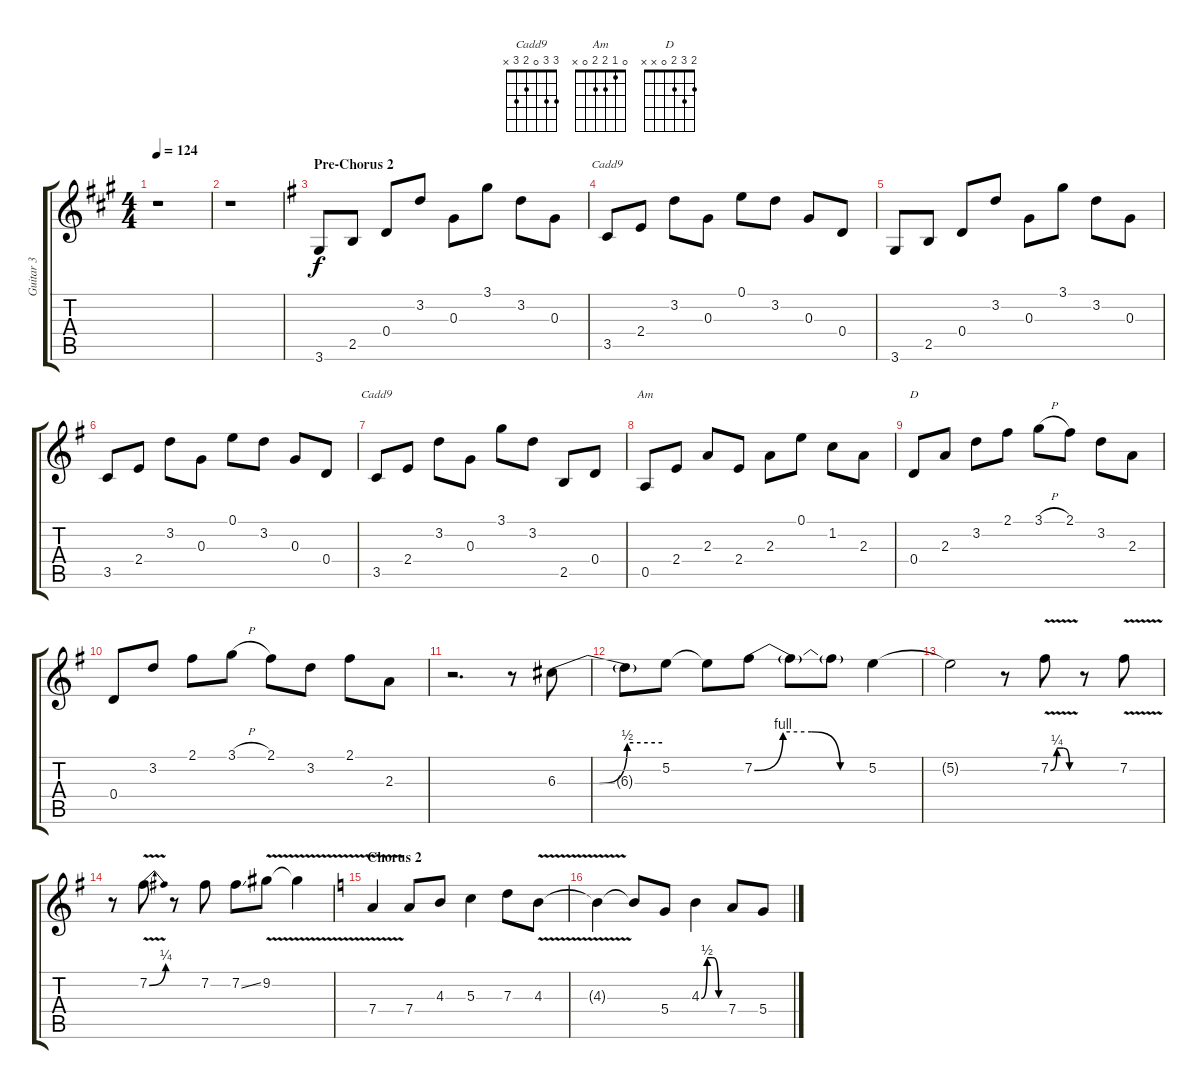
\track ("Guitar 3" "Guitar 3") {instrument distortionguitar}
\staff {score tabs}
\tuning (E4 B3 G3 D3 A2 E2) {hide}
\chord ("Cadd9" 0 3 0 2 3 x)
\chord ("Cadd9" 3 3 0 2 3 x)
\chord ("Am" 0 1 2 2 0 x)
\chord ("D" 2 3 2 0 x x)
\ts (4 4)
\tempo 124
\clef g2
\ks a
r.1{dy f} |
r.1 |
\section ("" "Pre-Chorus 2")
\ks g
3.6.8{volume 15 balance 13 instrument electricguitarclean} 2.5.8 0.4.8 3.2.8 0.3.8 3.1.8 3.2.8 0.3.8 |
3.5.8{ch "Cadd9"} 2.4.8 3.2.8 0.3.8 0.1.8 3.2.8 0.3.8 0.4.8 |
3.6.8 2.5.8 0.4.8 3.2.8 0.3.8 3.1.8 3.2.8 0.3.8 |
3.5.8 2.4.8 3.2.8 0.3.8 0.1.8 3.2.8 0.3.8 0.4.8 |
3.5.8{ch "Cadd9"} 2.4.8 3.2.8 0.3.8 3.1.8 3.2.8 2.5.8 0.4.8 |
0.5.8{ch "Am"} 2.4.8 2.3.8 2.4.8 2.3.8 0.1.8 1.2.8 2.3.8 |
0.4.8{ch "D"} 2.3.8 3.2.8 2.1.8 3.1{h}.8 2.1.8 3.2.8 2.3.8 |
0.4.8 3.2.8 2.1.8 3.1{h}.8 2.1.8 3.2.8 2.1.8 2.3.8 |
r.2{d volume 13 instrument distortionguitar} r.8 6.3{be (custom 0 0 24 0 40 2 60 2)}.8 |
6.3{t}.8 5.2.8 5.2{t}.8 7.2{be (custom 0 0 15 4 30 4 45 0 60 0)}.8 7.2{t}.8 7.2{t}.8 5.2.4 |
5.2{t}.2 r.8 7.2{be (custom 0 0 15 1 30 1 45 0 60 0) v}.8 r.8 7.2{v}.8 |
r.8 7.2{be (bend 0 0 60 1) v}.8 r.8 7.2.8 7.2{ss}.8 9.2{v}.8 9.2{t}.4 |
\section ("" "Chorus 2")
\ks aminor
7.4{v}.4{balance 12} 7.4.8 4.3.8 5.3.4 7.3.8 4.3{v}.8 |
4.3{t}.4 4.3{t}.8 5.4.8 4.3{be (custom 0 0 15 2 30 2 45 0 60 0)}.4 7.4.8 5.4.8
